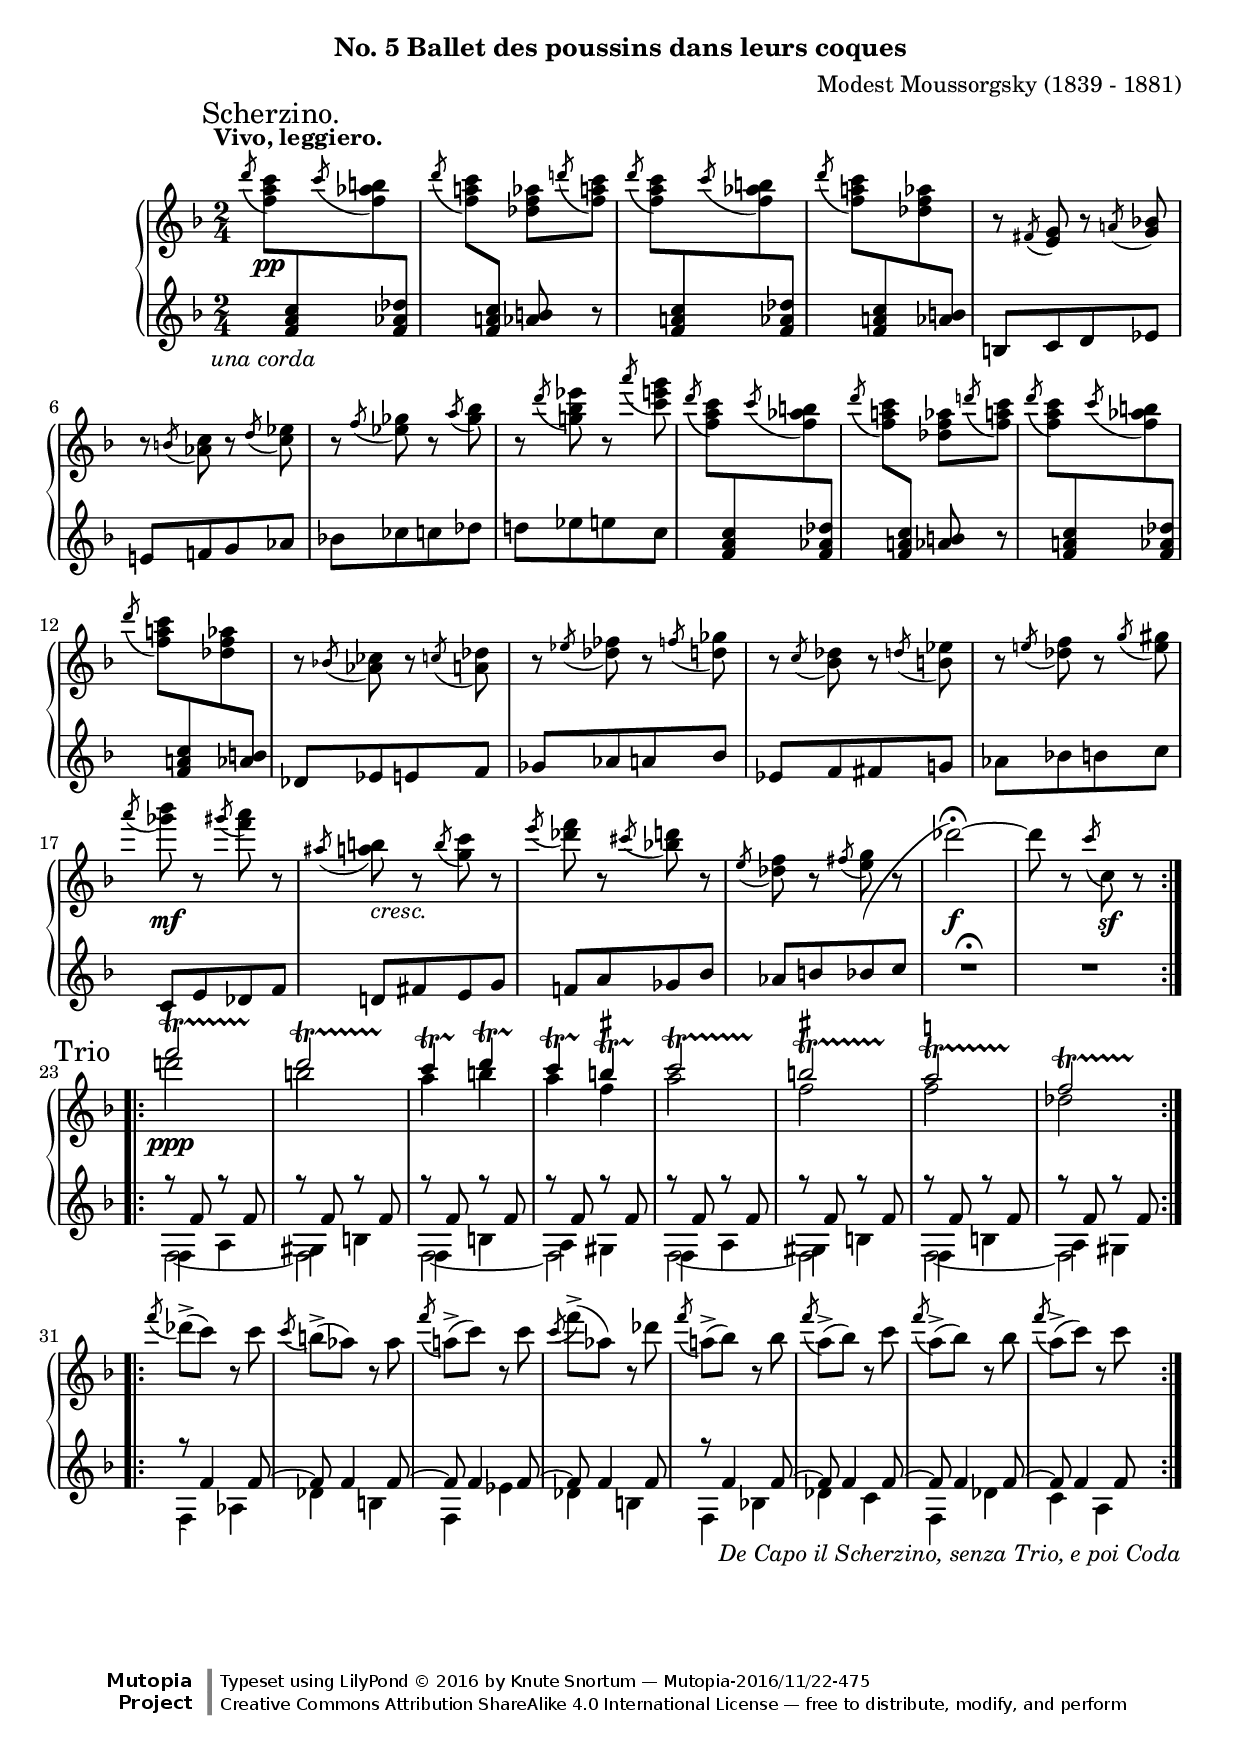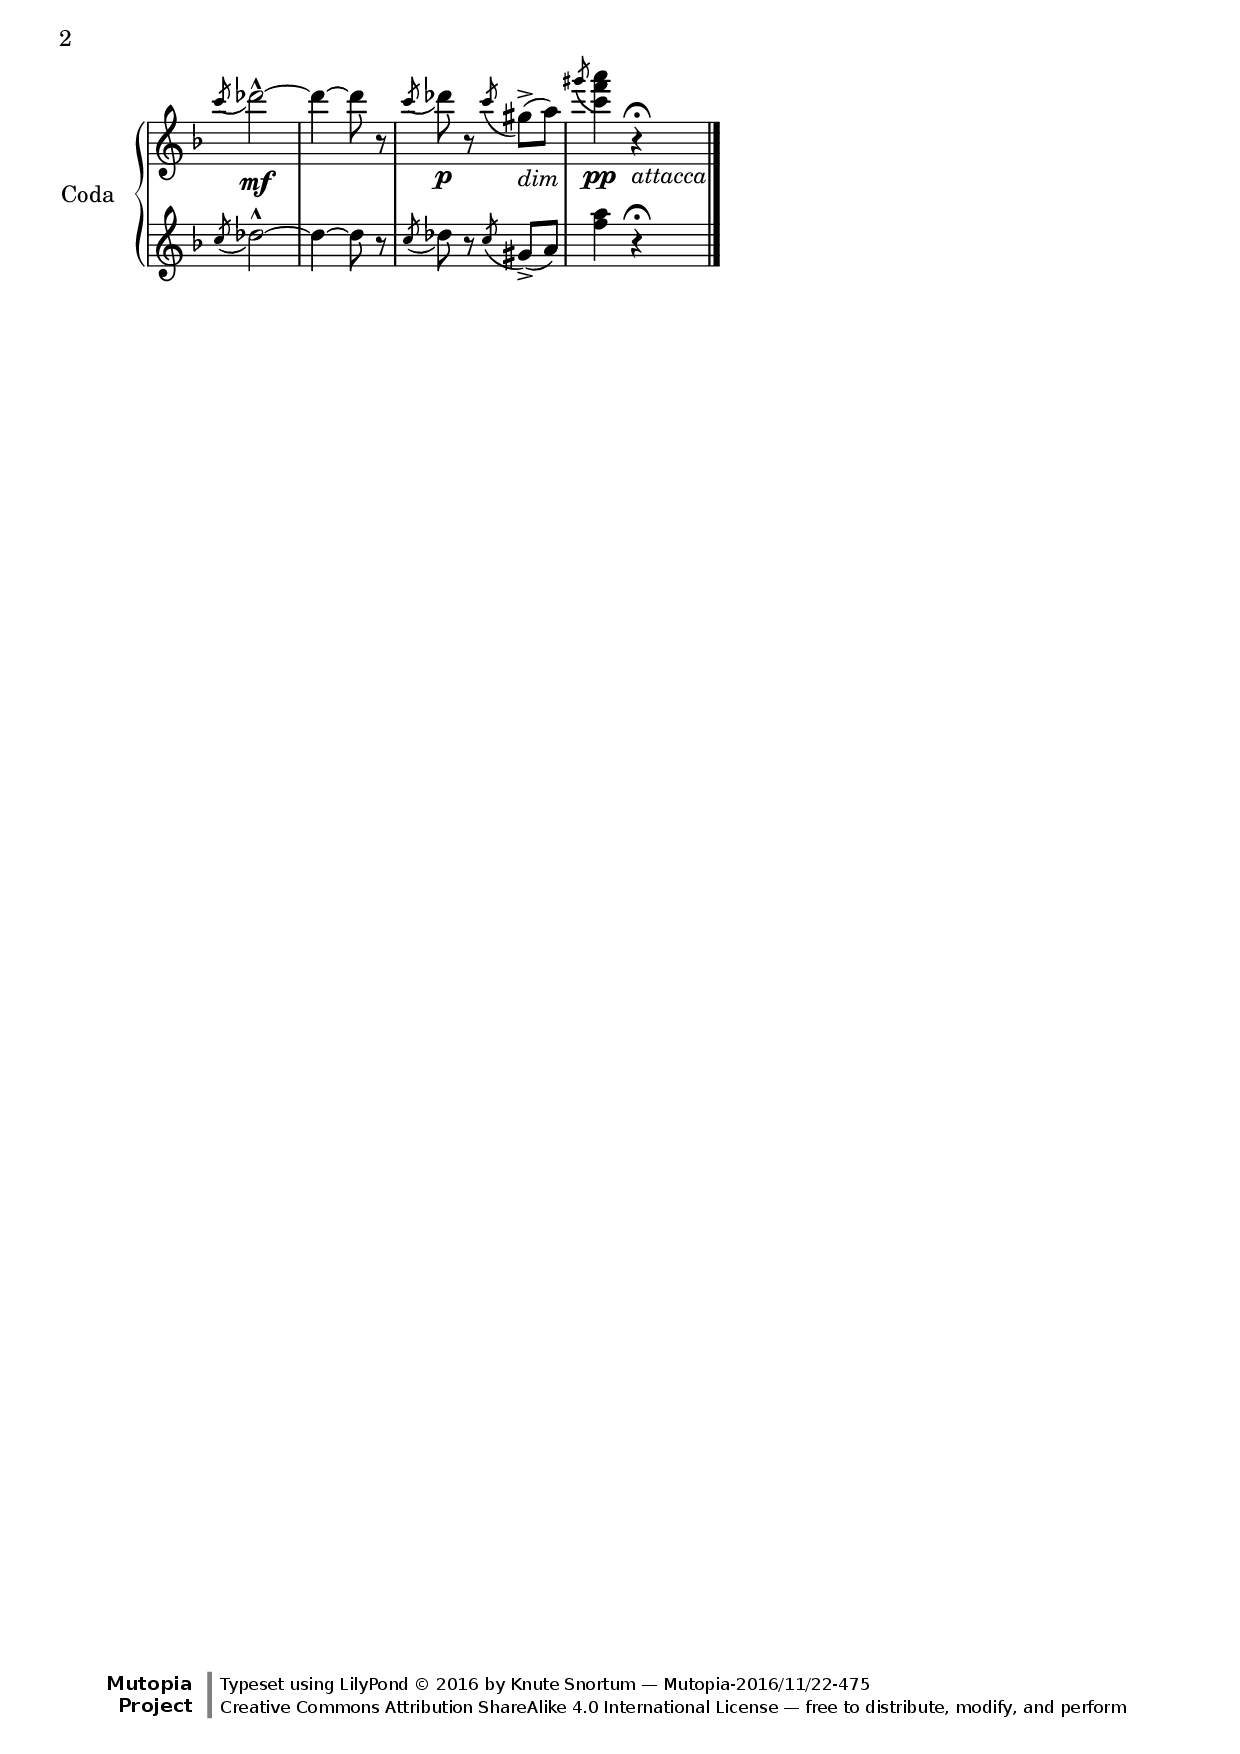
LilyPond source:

\version "2.18.2"
\language "english"

\header {
  %title        = "Ballet des poussins dans leurs coques"
  composer     = "Modest Moussorgsky (1839 - 1881)"
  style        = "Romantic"
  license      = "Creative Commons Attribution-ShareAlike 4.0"
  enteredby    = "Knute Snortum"
  date         = "1874"
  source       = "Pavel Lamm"

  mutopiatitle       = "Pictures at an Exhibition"
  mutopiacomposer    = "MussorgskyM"
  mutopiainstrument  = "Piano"
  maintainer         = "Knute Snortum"
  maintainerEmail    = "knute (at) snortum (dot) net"
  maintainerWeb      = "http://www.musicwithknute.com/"

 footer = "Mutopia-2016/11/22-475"
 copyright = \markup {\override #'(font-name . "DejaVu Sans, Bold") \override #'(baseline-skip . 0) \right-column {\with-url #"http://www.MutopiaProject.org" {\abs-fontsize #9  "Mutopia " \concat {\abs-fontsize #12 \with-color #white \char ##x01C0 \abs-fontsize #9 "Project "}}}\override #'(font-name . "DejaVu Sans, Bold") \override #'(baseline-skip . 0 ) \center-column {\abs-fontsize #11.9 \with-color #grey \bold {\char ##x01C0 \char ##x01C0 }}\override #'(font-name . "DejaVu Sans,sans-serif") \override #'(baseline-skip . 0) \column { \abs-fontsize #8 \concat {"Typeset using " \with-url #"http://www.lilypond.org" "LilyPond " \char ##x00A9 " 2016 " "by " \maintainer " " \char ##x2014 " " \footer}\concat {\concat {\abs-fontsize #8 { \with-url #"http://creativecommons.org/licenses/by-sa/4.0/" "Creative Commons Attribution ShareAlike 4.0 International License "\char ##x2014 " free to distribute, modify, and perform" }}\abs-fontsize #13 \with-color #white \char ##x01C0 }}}
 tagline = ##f
}

scherzino = {
  \once
  \override Score.RehearsalMark.self-alignment-X = #LEFT
  \mark "Scherzino."
}

trio = {
  \once
  \override Score.RehearsalMark.X-offset = -0.5
  \mark "Trio"
}

daCapoAdjust = {
  \override TextScript.X-offset = -38
  \override TextScript.Y-offset = -3
}

daCapo = \markup { \italic "De Capo il Scherzino, senza Trio, e poi Coda" }
cres = \markup { \italic "cresc." }
dimin = \markup { \italic "dim" }
attacca = \markup { \italic "attacca  " }

staffUp = \change Staff = "up"
staffDown = \change Staff = "down"

highVoice = \relative c''' {
  \tempo "Vivo, leggiero."
  \scherzino
  | \acciaccatura { d8 } <f, a c>8 [ \pp \staffDown <f, a c> \staffUp
    \acciaccatura { c''8 } <f, af b> \staffDown <f, af df> ] \staffUp
  | \acciaccatura { d''8 } <f, a c>8 \staffDown <f, a c> \staffUp
    <df' f af> [ \acciaccatura { d'8 } <f, a c> ]
  | \acciaccatura { d'8 } <f, a c>8 [ \staffDown <f, a c> \staffUp
    \acciaccatura { c''8 } <f, af b> \staffDown <f, af df> ] \staffUp
  | \acciaccatura { d''8 } <f, a c>8 [ \staffDown <f, a c> \staffUp
    <df' f af> \staffDown <af b> ] \staffUp
  | r8 \acciaccatura { fs8 } <e g> r \acciaccatura { a8 } <g bf>
  | r8 \acciaccatura { b8 } <af c> r \acciaccatura { d8 } <c ef>
  | r8 \acciaccatura { f8 } <ef gf> r \acciaccatura { a8 } <gf bf>

  \barNumberCheck #8
  | r8 \acciaccatura { d'8 } <g, bf ef> r \acciaccatura { a'8 } <c, e g>
  | \acciaccatura { d8 } <f, a c>8 [ \staffDown <f, a c> \staffUp
    \acciaccatura { c''8 } <f, af b> \staffDown <f, af df> ] \staffUp
  | \acciaccatura { d''8 } <f, a c>8 \staffDown <f, a c> \staffUp
    <df' f af> [ \acciaccatura { d'8 } <f, a c> ]
  | \acciaccatura { d'8 } <f, a c>8 [ \staffDown <f, a c> \staffUp
    \acciaccatura { c''8 } <f, af b> \staffDown <f, af df> ] \staffUp
  | \acciaccatura { d''8 } <f, a c>8 [ \staffDown <f, a c> \staffUp
    <df' f af> \staffDown <af b> ] \staffUp
  | r8 \acciaccatura { bf8 } <af cf> r \acciaccatura { c8 } <a df>
  | r8 \acciaccatura { ef'8 } <df ff> r \acciaccatura { f8 } <d gf>
  | r8 \acciaccatura { c8 } <bf df> r \acciaccatura { d8 }  <b ef>
  
  \barNumberCheck #16
  | r8 \acciaccatura { e8 } <df f> r \acciaccatura { g8 } <e gs>
  | \acciaccatura { a'8 } <gf bf>8 \mf r \acciaccatura { gs8 } <f a> r
  | \acciaccatura { as,8 } <a b>8 _\cres r \acciaccatura { b8 } <g c> r
  | \acciaccatura { e'8 } <df f>8 r \acciaccatura { cs8 } <bf d> r
  | \acciaccatura { e,8 } <df f>8 r \acciaccatura { fs8 } <e g> r
  | s2 
  | s2 
}

highVoiceMidi = \relative c''' {
  | \acciaccatura { d8 } <f, a c>8 [   <f, a c> 
    \acciaccatura { c''8 } <f, af b>  <f, af df> ] 
  | \acciaccatura { d''8 } <f, a c>8  <f, a c> 
    <df' f af> [ \acciaccatura { d'8 } <f, a c> ]
  | \acciaccatura { d'8 } <f, a c>8 [  <f, a c> 
    \acciaccatura { c''8 } <f, af b>  <f, af df> ] 
  | \acciaccatura { d''8 } <f, a c>8 [  <f, a c> 
    <df' f af>  <af b> ] 
  | r8 \acciaccatura { fs8 } <e g> r \acciaccatura { a8 } <g bf>
  | r8 \acciaccatura { b8 } <af c> r \acciaccatura { d8 } <c ef>
  | r8 \acciaccatura { f8 } <ef gf> r \acciaccatura { a8 } <gf bf>

  % bar 8
  | r8 \acciaccatura { d'8 } <g, bf ef> r \acciaccatura { a'8 } <c, e g>
  | \acciaccatura { d8 } <f, a c>8 [  <f, a c> 
    \acciaccatura { c''8 } <f, af b>  <f, af df> ] 
  | \acciaccatura { d''8 } <f, a c>8  <f, a c> 
    <df' f af> [ \acciaccatura { d'8 } <f, a c> ]
  | \acciaccatura { d'8 } <f, a c>8 [  <f, a c> 
    \acciaccatura { c''8 } <f, af b>  <f, af df> ] 
  | \acciaccatura { d''8 } <f, a c>8 [  <f, a c> 
    <df' f af>  <af b> ] 
  | r8 \acciaccatura { bf8 } <af cf> r \acciaccatura { c8 } <a df>
  | r8 \acciaccatura { ef'8 } <df ff> r \acciaccatura { f8 } <d gf>
  | r8 \acciaccatura { c8 } <bf df> r \acciaccatura { d8 }  <b ef>
  
  % bar 16
  | r8 \acciaccatura { e8 } <df f> r \acciaccatura { g8 } <e gs>
  | \acciaccatura { a'8 } <gf bf>8 \mf r \acciaccatura { gs8 } <f a> r
  | \acciaccatura { as,8 } <a b>8 _\cres r \acciaccatura { b8 } <g c> r
  | \acciaccatura { e'8 } <df f>8 r \acciaccatura { cs8 } <bf d> r
  | \acciaccatura { e,8 } <df f>8 r \acciaccatura { fs8 } <e g> r
  | s2 
  | s2 
}

lowVoice = \relative c'' {
  | \acciaccatura { s8 } s2 \unaCorda
  | s4 <af b>8 r
  | s2 * 2
  | b,8 [ c d ef ]
  | e8 [ f g af ]
  | bf8 [ cf c df ]

  \barNumberCheck #8
  | d [ ef e c ]
  | s2
  | s4 <af b>8 r
  | s2 * 2
  | df,8 [ ef e f ]
  | gf8 [ af a bf ]
  | ef,8 [ f fs g ]

  \barNumberCheck #16
  | af8 [ bf b c ]
  | c,8 [ e df f ]
  | d [ fs e g ]
  | f [ a gf bf ]
  << { af [ b bf ( c  ] 
       \oneVoice
       | \staffUp df'2 ) ~ \f \fermata
       | df8 r \acciaccatura { c8 } c,8 \sf r \break
     } \\ {
       \oneVoice
       | s2 | R2 \fermataMarkup | R2
     }
  >>
}

lowVoiceMidi = \relative c'' {
  | \acciaccatura { s8 } s2 \unaCorda
  | s4 <af b>8 r
  | s2 * 2
  | b,8 [ c d ef ]
  | e8 [ f g af ]
  | bf8 [ cf c df ]

  % bar 8
  | d [ ef e c ]
  | s2
  | s4 <af b>8 r
  | s2 * 2
  | df,8 [ ef e f ]
  | gf8 [ af a bf ]
  | ef,8 [ f fs g ]

  % bar 16
  | af8 [ bf b c ]
  | c,8 [ e df f ]
  | d [ fs e g ]
  | f [ a gf bf ]
  << { af [ b bf ( c  ] 
       \oneVoice
       | df'2 ) ~ 
       | df8 r \acciaccatura { c8 } c,8 \sf r \break
     } \\ {
       \oneVoice
       | s2 | R2 \fermataMarkup | R2
     }
  >>
}

highVoiceTwo = \relative c''' {
  \trio
  \override TrillSpanner.X-extent = #'( 1 . 1 )
  \override TrillSpanner.Y-extent = #'( -2 . 0 )
  \override TrillSpanner.bound-details.right.padding = 1.9
  | f2 \startTrillSpan \ppp
  | d2 \startTrillSpan 
  | c4 \startTrillSpan d \startTrillSpan
  | c4 \startTrillSpan b \startTrillSpan ^\markup { \sharp }
  | c2 \startTrillSpan 
  | b2 \startTrillSpan ^\markup { \sharp }
  | a2 \startTrillSpan ^\markup { \natural }
  | f2 \startTrillSpan \break
}

highVoiceTwoMidi = \relative c''' {
  | \tuplet 3/2 { \repeat unfold 6 { f16 g } }
  | \tuplet 3/2 { \repeat unfold 6 { d16 e } }
  | \tuplet 3/2 { \repeat unfold 3 { c16 d } \repeat unfold 3 { d16 e } }
  | \tuplet 3/2 { \repeat unfold 3 { c16 d } \repeat unfold 3 { b16 cs } }
  | \tuplet 3/2 { \repeat unfold 6 { c16 d } }
  | \tuplet 3/2 { \repeat unfold 6 { b16 cs } }
  | \tuplet 3/2 { \repeat unfold 6 { a16 b } }
  | \tuplet 3/2 { \repeat unfold 6 { f16 g } }
}

upperMiddleTwo = \relative c''' {
  | d2 
  | b2
  | a4 b
  | a4 f
  | a2
  | f2
  | f2
  | df2
}

lowerMiddleTwo = \relative c' {
  \repeat unfold 8 { r8 f r f }
}

lowVoiceTwoA = \relative c {
  | f2 ~ f 
  | f2 ~ f 
  | f2 ~ f 
  | f2 ~ f
}

lowVoiceTwoB = \relative c {
  | f4 a gs b 
  | f4 b a gs
  | f4 a gs b 
  | f4 b a gs
}

highVoiceThree = \relative c''' {
  | \acciaccatura { f8 } df8-> ( c ) r c
  | \acciaccatura { c8 } b8-> ( af ) r af
  | \acciaccatura { f'8 } a,8-> ( c ) r c
  | \acciaccatura { c8 } f8-> ( af, ) r df 
  | \acciaccatura { f8 } a,-> ( bf ) r bf
  | \acciaccatura { f'8 } a,-> ( bf ) r c
  | \acciaccatura { f8 } a,-> ( bf ) r bf
  | \acciaccatura { f'8 } a,8-> ( c ) r c
}

lowerMiddleThree = \relative c' {
  | r8 f4 f8 ~
  | f8 f4 f8 ~
  | f8 f4 f8 ~
  | f8 f4 f8
  | r8 f4 f8 ~
  | f8 f4 f8 ~
  | f8 f4 f8 ~
  | f8 f4 \daCapoAdjust f8 _\daCapo
}

lowVoiceThree = \relative c {
  | \acciaccatura { s8 }  \stemDown f4 af
  | df4 b
  | f4 ef'
  | df4 b
  | f4 bf
  | df4 c 
  | f,4 df' 
  | c4 a 
}

global = {
  \key f \major
  \time 2/4
  \accidentalStyle piano
}

% No MIDI output

\bookpart {
  \header {
    subtitle = "No. 5 Ballet des poussins dans leurs coques"
  }
  \score {
    \new PianoStaff <<
      \new Staff = "up" {
        \global
        \repeat volta 2 { \highVoice }
        \repeat volta 2 {
          <<
            \new Voice { \voiceOne \highVoiceTwo }
            \new Voice { \voiceTwo \upperMiddleTwo }
          >>
        }
        \repeat volta 2 { \highVoiceThree }
      }
      \new Staff = "down" {
        \global
        \repeat volta 2 { \lowVoice }
        \repeat volta 2 {
          <<
            \new Voice { \voiceOne \lowerMiddleTwo }
            \new Voice { \voiceFour \lowVoiceTwoA }
            \new Voice { \voiceTwo \lowVoiceTwoB }
          >>
        }
        \repeat volta 2 {
          <<
            \new Voice { \voiceThree \lowerMiddleThree }
            \new Voice { \voiceFour \lowVoiceThree }
          >>
        }
      }
    >>
    \layout {
    }
  }
}

% Coda

highVoiceCoda = \relative c''' {
  | \acciaccatura { c8 } df2-^ ~ \mf
  | df4 ~ df8 r
  | \acciaccatura { c8 } df8 \p r \acciaccatura { c8 } gs-> _\dimin ( a )
  | \acciaccatura { gs'8 } <c, f a>4 \pp r _\attacca \fermata
  \bar "|."
}

highVoiceCodaMidi = \relative c''' {
  | \acciaccatura { c8 } df2-^ ~ \mf
  | df4 ~ df8 r
  | \acciaccatura { c8 } df8 \p r \acciaccatura { c8 } gs-> _\dimin ( a )
  | \acciaccatura { gs'8 } <c, f a>4 \pp r _\attacca \fermata
  \bar "|."
}

lowVoiceCoda = \relative c'' {
  | \acciaccatura { c8 } df2-^ ~
  | df4 ~ df8 r
  | \acciaccatura { c8 } df8 r \acciaccatura { c8 } gs-> ( a )
  | <f' a>4 r \fermata
}

lowVoiceCodaMidi = \relative c'' {
  | \acciaccatura { c8 } df2-^ ~
  | df4 ~ df8 r
  | \acciaccatura { c8 } df8 r \acciaccatura { c8 } gs-> ( a )
  | <f' a>4 r \fermata
}

globalCoda = {
  \key f \major
  \time 2/4
  \omit Staff.TimeSignature
}

% No MIDI output

\bookpart {
  \header {
    title = ""
    subtitle = ""
    composer = ""
  }
  \score {
    \new PianoStaff \with {
      instrumentName = #"Coda"
    }<<
      \new Staff {
        \globalCoda
        \highVoiceCoda
      }
      \new Staff {
        \globalCoda
        \lowVoiceCoda
      }
    >>
    \layout {
    }
  }
}

% MIDI output only

globalMidi = {
  \time 2/4
  \partial 2
  \skip 2
}

\score {
  <<
    {
      \globalMidi
      \repeat unfold 2 { \highVoiceMidi }
      \repeat unfold 2 {
        <<
          \new Voice { \voiceOne \highVoiceTwoMidi }
          \new Voice { \voiceTwo \upperMiddleTwo }
        >>
      }
      \repeat unfold 2 { \highVoiceThree }
      \highVoiceMidi
      \highVoiceCodaMidi
    }
    {
      \globalMidi
      \repeat unfold 2 { \lowVoiceMidi }
      \repeat unfold 2 {
        <<
          \new Voice { \voiceOne \lowerMiddleTwo }
          \new Voice { \voiceFour \lowVoiceTwoA }
          \new Voice { \voiceTwo \lowVoiceTwoB }
        >>
      }
      \repeat unfold 2 {
        <<
          \new Voice { \voiceThree \lowerMiddleThree }
          \new Voice { \voiceFour \lowVoiceThree }
        >>
      }
      \lowVoiceMidi
      \highVoiceCodaMidi
    }
  >>
  \midi {
    \tempo 4 = 160
  }
}
